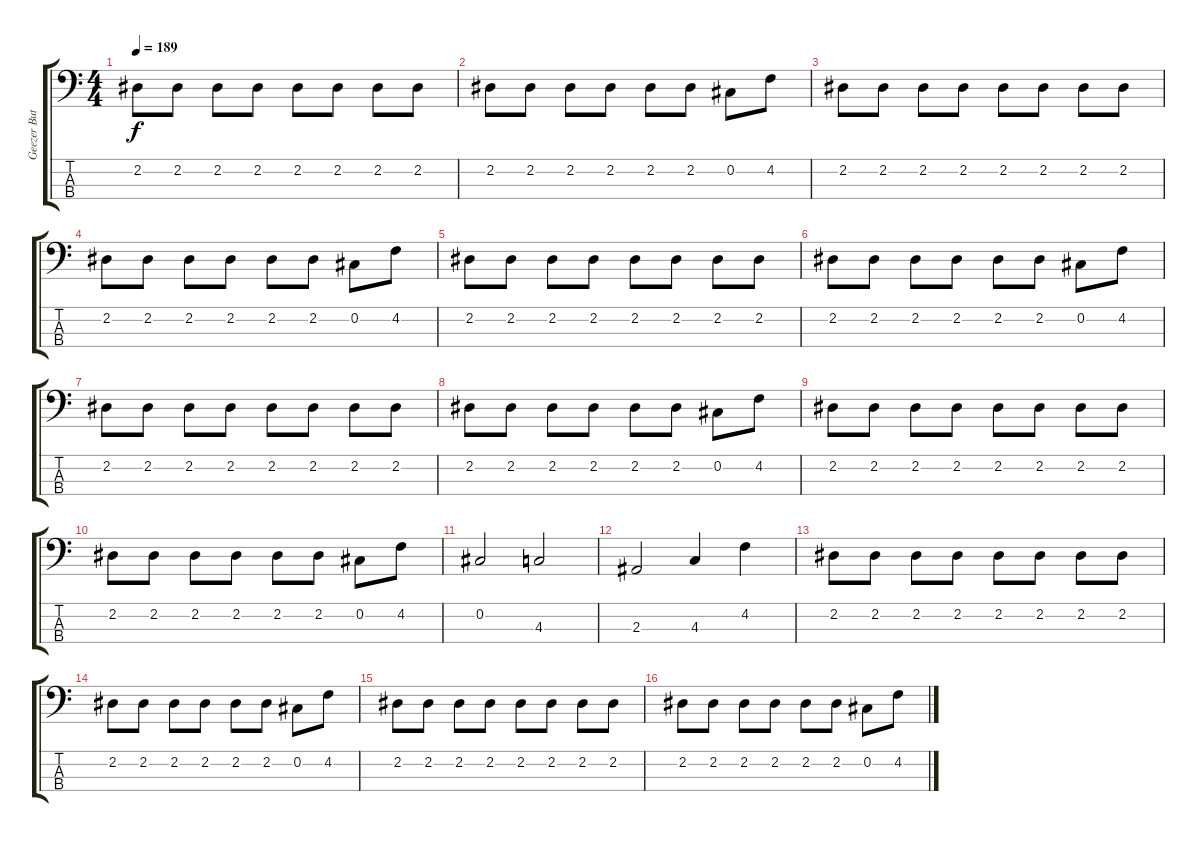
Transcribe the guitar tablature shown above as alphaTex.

\track ("Geezer Butler" "Geezer But") {instrument electricbasspick}
\staff {score tabs}
\tuning (Gb2 Db2 Ab1 Eb1) {hide}
\ts (4 4)
\tempo 189
\clef f4
\ks c
2.2.8{dy f} 2.2.8 2.2.8 2.2.8 2.2.8 2.2.8 2.2.8 2.2.8 |
2.2.8 2.2.8 2.2.8 2.2.8 2.2.8 2.2.8 0.2.8 4.2.8 |
2.2.8 2.2.8 2.2.8 2.2.8 2.2.8 2.2.8 2.2.8 2.2.8 |
2.2.8 2.2.8 2.2.8 2.2.8 2.2.8 2.2.8 0.2.8 4.2.8 |
2.2.8 2.2.8 2.2.8 2.2.8 2.2.8 2.2.8 2.2.8 2.2.8 |
2.2.8 2.2.8 2.2.8 2.2.8 2.2.8 2.2.8 0.2.8 4.2.8 |
2.2.8 2.2.8 2.2.8 2.2.8 2.2.8 2.2.8 2.2.8 2.2.8 |
2.2.8 2.2.8 2.2.8 2.2.8 2.2.8 2.2.8 0.2.8 4.2.8 |
2.2.8 2.2.8 2.2.8 2.2.8 2.2.8 2.2.8 2.2.8 2.2.8 |
2.2.8 2.2.8 2.2.8 2.2.8 2.2.8 2.2.8 0.2.8 4.2.8 |
0.2.2 4.3.2 |
2.3.2 4.3.4 4.2.4 |
2.2.8 2.2.8 2.2.8 2.2.8 2.2.8 2.2.8 2.2.8 2.2.8 |
2.2.8 2.2.8 2.2.8 2.2.8 2.2.8 2.2.8 0.2.8 4.2.8 |
2.2.8 2.2.8 2.2.8 2.2.8 2.2.8 2.2.8 2.2.8 2.2.8 |
2.2.8 2.2.8 2.2.8 2.2.8 2.2.8 2.2.8 0.2.8 4.2.8
